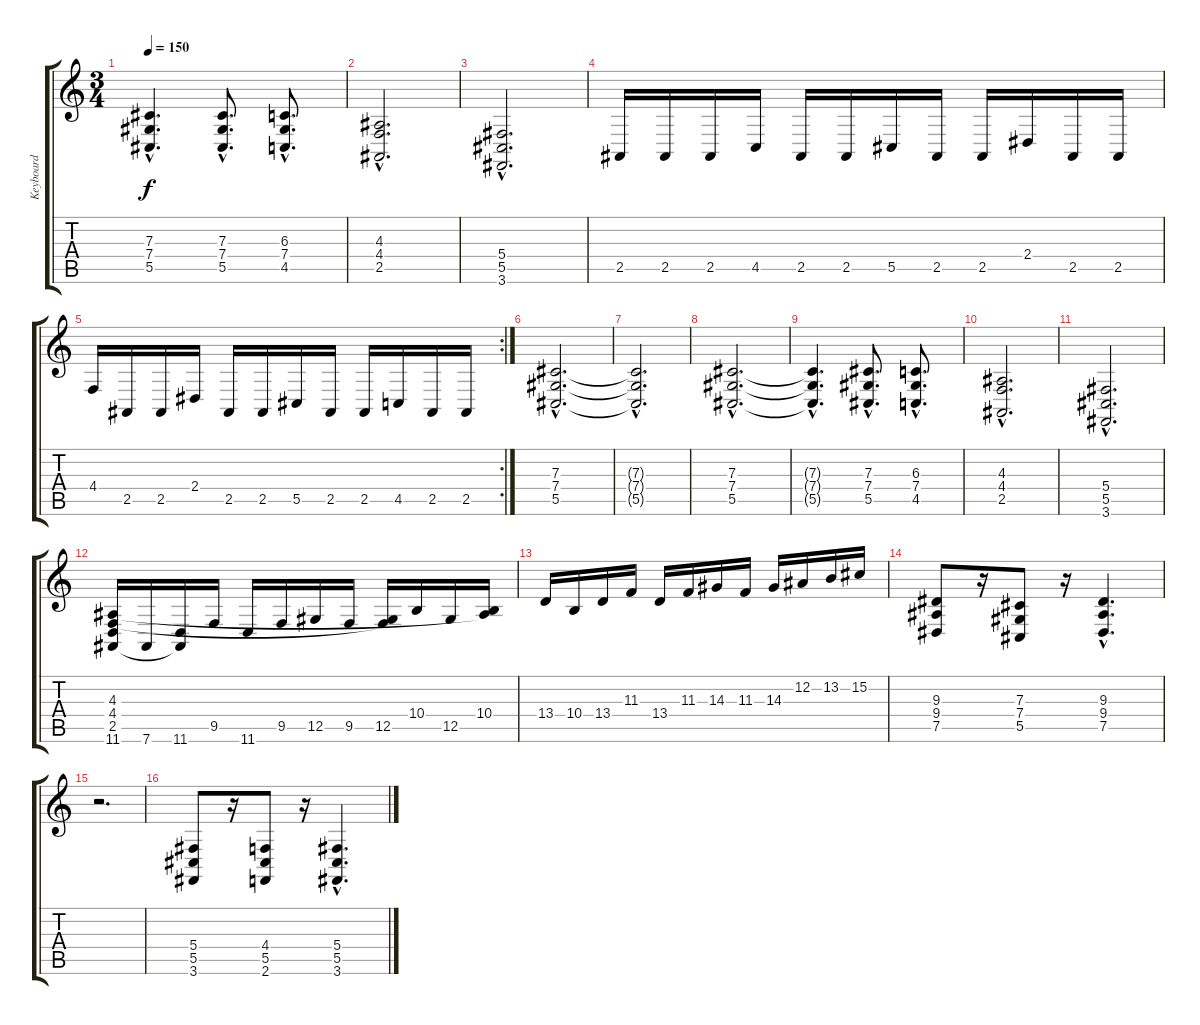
\track ("Keyboard" "Keyboard") {instrument harpsichord}
\staff {score tabs}
\tuning (Eb4 Bb3 Gb3 Db3 Ab2 Eb2) {hide}
\ts (3 4)
\tempo 150
\clef g2
\ks c
(7.3{hac t} 7.4{hac t} 5.5{hac t}).4{d dy f} (7.3{hac} 7.4{hac} 5.5{hac}).8{d} (6.3{hac} 7.4{hac} 4.5{hac}).8{d} |
(4.3{hac} 4.4{hac} 2.5{hac}).2{d} |
(5.4{hac} 5.5{hac} 3.6{hac}).2{d} |
2.5.16 2.5.16 2.5.16 4.5.16 2.5.16 2.5.16 5.5.16 2.5.16 2.5.16 2.4.16 2.5.16 2.5.16 |
\rc 2
4.4.16 2.5.16 2.5.16 2.4.16 2.5.16 2.5.16 5.5.16 2.5.16 2.5.16 4.5.16 2.5.16 2.5.16 |
(7.3{hac} 7.4{hac} 5.5{hac}).2{d} |
(7.3{hac t} 7.4{hac t} 5.5{hac t}).2{d} |
(7.3{hac} 7.4{hac} 5.5{hac}).2{d} |
(7.3{hac t} 7.4{hac t} 5.5{hac t}).4{d} (7.3{hac} 7.4{hac} 5.5{hac}).8{d} (6.3{hac} 7.4{hac} 4.5{hac}).8{d} |
(4.3{hac} 4.4{hac} 2.5{hac}).2{d} |
(5.4{hac} 5.5{hac} 3.6{hac}).2{d} |
(4.3 4.4 2.5 11.6).16 7.6.16 (2.5{t} 11.6).16 9.5.16 11.6.16 9.5.16 12.5.16 9.5.16 (4.4{t} 12.5).16 10.4.16 12.5.16 (4.3{t} 10.4).16 |
13.4.16 10.4.16 13.4.16 11.3.16 13.4.16 11.3.16 14.3.16 11.3.16 14.3.16 12.2.16 13.2.16 15.2.16 |
(9.3 9.4 7.5).8 r.16 (7.3 7.4 5.5).8 r.16 (9.3{hac} 9.4{hac} 7.5{hac}).4{d} |
r.2{d} |
(5.4 5.5 3.6).8 r.16 (4.4 5.5 2.6).8 r.16 (5.4{hac} 5.5{hac} 3.6{hac}).4{d}
